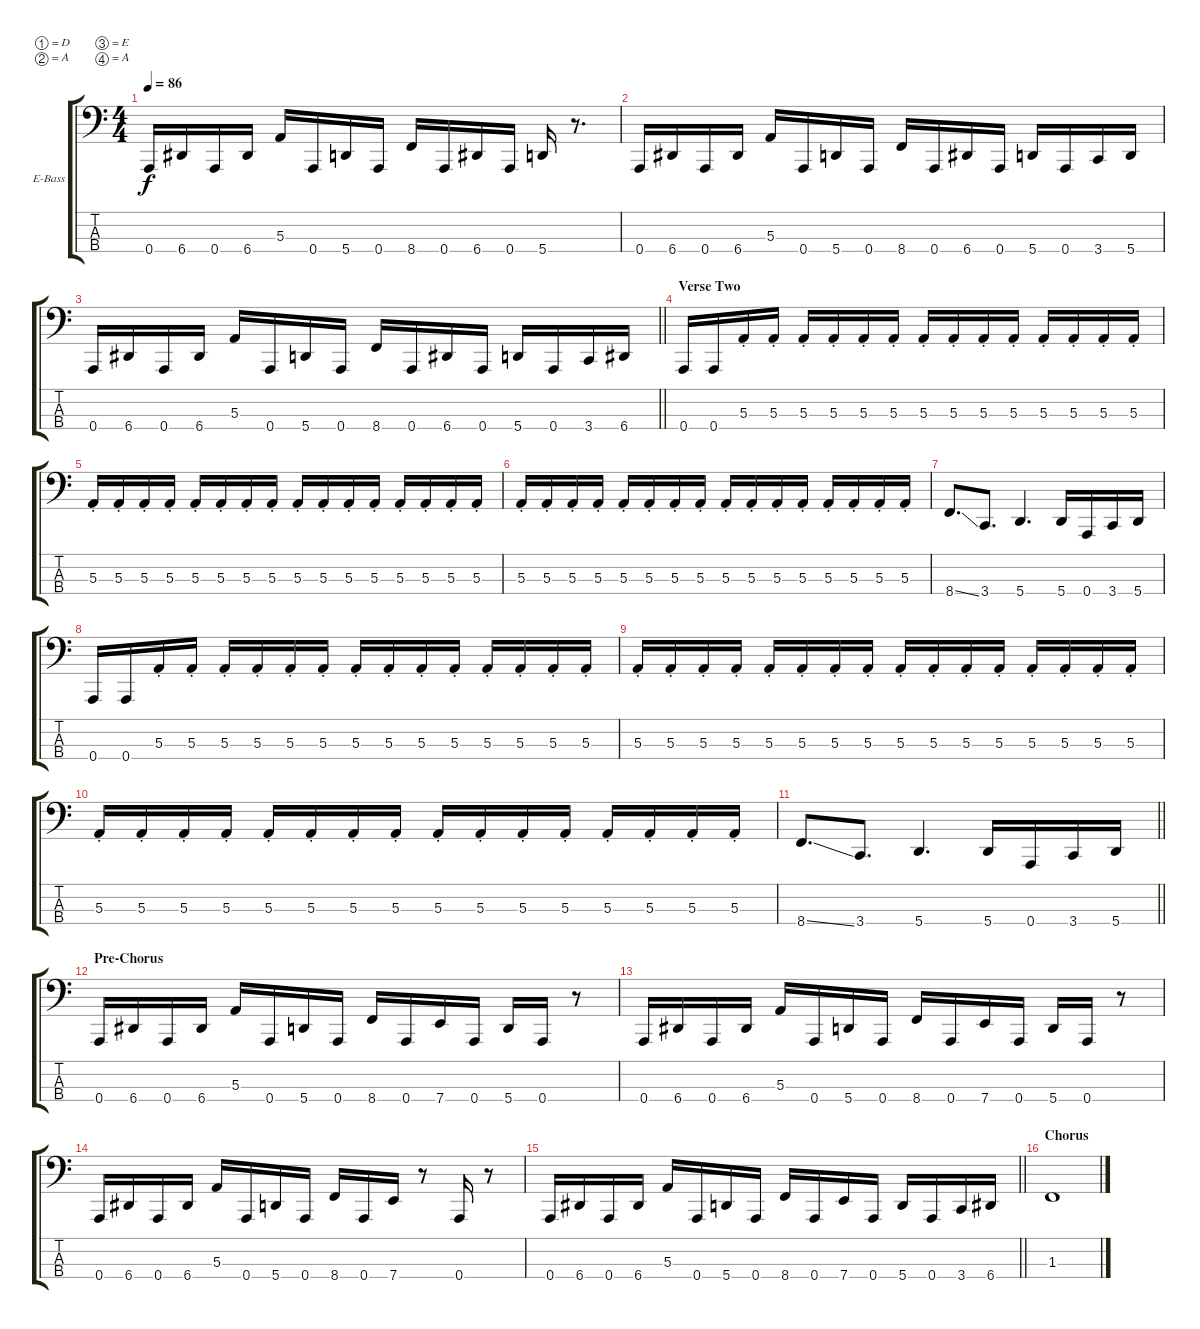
\bracketExtendMode groupsimilarinstruments
\firstSystemTrackNameOrientation horizontal
\otherSystemsTrackNameOrientation horizontal
\track ("Bass" "E-Bass") {instrument electricbassfinger}
\staff {score tabs}
\tuning (D2 A1 E1 A0)
\ts (4 4)
\tempo 86
\clef f4
\ks c
0.4.16{dy f} 6.4.16 0.4.16 6.4.16 5.3.16 0.4.16 5.4.16 0.4.16 8.4.16 0.4.16 6.4.16 0.4.16 5.4.16 r.8{d} |
0.4.16 6.4.16 0.4.16 6.4.16 5.3.16 0.4.16 5.4.16 0.4.16 8.4.16 0.4.16 6.4.16 0.4.16 5.4.16 0.4.16 3.4.16 5.4.16 |
\barLineRight lightlight
0.4.16 6.4.16 0.4.16 6.4.16 5.3.16 0.4.16 5.4.16 0.4.16 8.4.16 0.4.16 6.4.16 0.4.16 5.4.16 0.4.16 3.4.16 6.4.16 |
\section ("" "Verse Two")
0.4.16 0.4.16 5.3{st}.16 5.3{st}.16 5.3{st}.16 5.3{st}.16 5.3{st}.16 5.3{st}.16 5.3{st}.16 5.3{st}.16 5.3{st}.16 5.3{st}.16 5.3{st}.16 5.3{st}.16 5.3{st}.16 5.3{st}.16 |
5.3{st}.16 5.3{st}.16 5.3{st}.16 5.3{st}.16 5.3{st}.16 5.3{st}.16 5.3{st}.16 5.3{st}.16 5.3{st}.16 5.3{st}.16 5.3{st}.16 5.3{st}.16 5.3{st}.16 5.3{st}.16 5.3{st}.16 5.3{st}.16 |
5.3{st}.16 5.3{st}.16 5.3{st}.16 5.3{st}.16 5.3{st}.16 5.3{st}.16 5.3{st}.16 5.3{st}.16 5.3{st}.16 5.3{st}.16 5.3{st}.16 5.3{st}.16 5.3{st}.16 5.3{st}.16 5.3{st}.16 5.3{st}.16 |
8.4{ss}.8{d} 3.4.8{d} 5.4.4{d} 5.4.16 0.4.16 3.4.16 5.4.16 |
0.4.16 0.4.16 5.3{st}.16 5.3{st}.16 5.3{st}.16 5.3{st}.16 5.3{st}.16 5.3{st}.16 5.3{st}.16 5.3{st}.16 5.3{st}.16 5.3{st}.16 5.3{st}.16 5.3{st}.16 5.3{st}.16 5.3{st}.16 |
5.3{st}.16 5.3{st}.16 5.3{st}.16 5.3{st}.16 5.3{st}.16 5.3{st}.16 5.3{st}.16 5.3{st}.16 5.3{st}.16 5.3{st}.16 5.3{st}.16 5.3{st}.16 5.3{st}.16 5.3{st}.16 5.3{st}.16 5.3{st}.16 |
5.3{st}.16 5.3{st}.16 5.3{st}.16 5.3{st}.16 5.3{st}.16 5.3{st}.16 5.3{st}.16 5.3{st}.16 5.3{st}.16 5.3{st}.16 5.3{st}.16 5.3{st}.16 5.3{st}.16 5.3{st}.16 5.3{st}.16 5.3{st}.16 |
\barLineRight lightlight
8.4{ss}.8{d} 3.4.8{d} 5.4.4{d} 5.4.16 0.4.16 3.4.16 5.4.16 |
\section ("" "Pre-Chorus")
0.4.16 6.4.16 0.4.16 6.4.16 5.3.16 0.4.16 5.4.16 0.4.16 8.4.16 0.4.16 7.4.16 0.4.16 5.4.16 0.4.16 r.8 |
0.4.16 6.4.16 0.4.16 6.4.16 5.3.16 0.4.16 5.4.16 0.4.16 8.4.16 0.4.16 7.4.16 0.4.16 5.4.16 0.4.16 r.8 |
0.4.16 6.4.16 0.4.16 6.4.16 5.3.16 0.4.16 5.4.16 0.4.16 8.4.16 0.4.16 7.4.16 r.8 0.4.16 r.8 |
\barLineRight lightlight
0.4.16 6.4.16 0.4.16 6.4.16 5.3.16 0.4.16 5.4.16 0.4.16 8.4.16 0.4.16 7.4.16 0.4.16 5.4.16 0.4.16 3.4.16 6.4.16 |
\section ("" "Chorus")
\scale
0.142268 1.3.1
